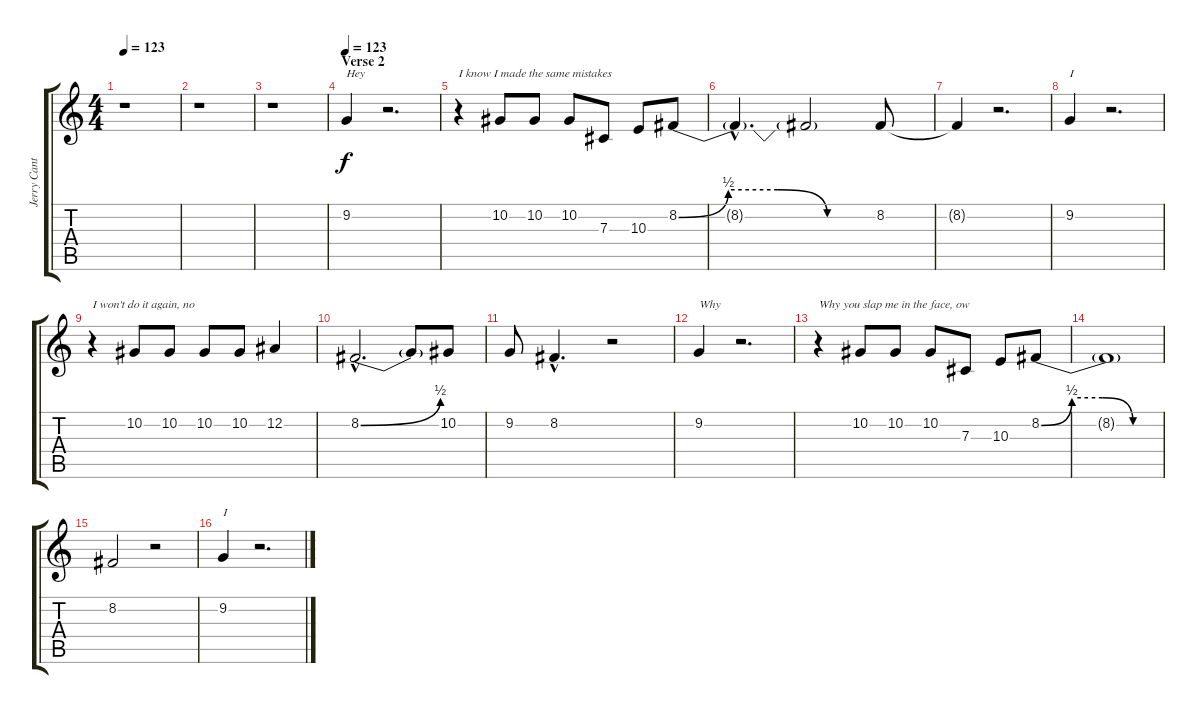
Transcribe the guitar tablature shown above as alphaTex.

\track ("Jerry Cantrell - Backing Vocals/Chorus" "Jerry Cant") {instrument synthvoice}
\staff {score tabs}
\tuning (Eb4 Bb3 Gb3 Db3 Ab2 Eb2) {hide}
\ts (4 4)
\tempo 123
\clef g2
\ks c
r.1{dy f} |
r.1 |
r.1 |
\section ("" "Verse 2")
\tempo 123
9.2.4{txt "Hey" volume 14 balance 8 instrument synthvoice} r.2{d} |
r.4{txt "I know I made the same mistakes"} 10.2.8 10.2.8 10.2.8 7.3.8 10.3.8 8.2{be (custom 0 0 15 2 30 2 45 0 60 0)}.8 |
8.2{hac t}.4{d} 8.2{t}.2 8.2.8 |
8.2{t}.4 r.2{d} |
9.2.4{txt "I"} r.2{d} |
r.4{txt "I won't do it again, no"} 10.2.8 10.2.8 10.2.8 10.2.8 12.2.4 |
8.2{be (bend 0 0 60 2) hac}.2{d} 8.2{t}.8 10.2.8 |
9.2.8 8.2{hac}.4{d} r.2 |
9.2.4{txt "Why"} r.2{d} |
r.4{txt "Why you slap me in the face, ow"} 10.2.8 10.2.8 10.2.8 7.3.8 10.3.8 8.2{be (custom 0 0 15 2 30 2 45 0 60 0)}.8 |
8.2{t}.1 |
8.2.2 r.2 |
9.2.4{txt "I"} r.2{d}
